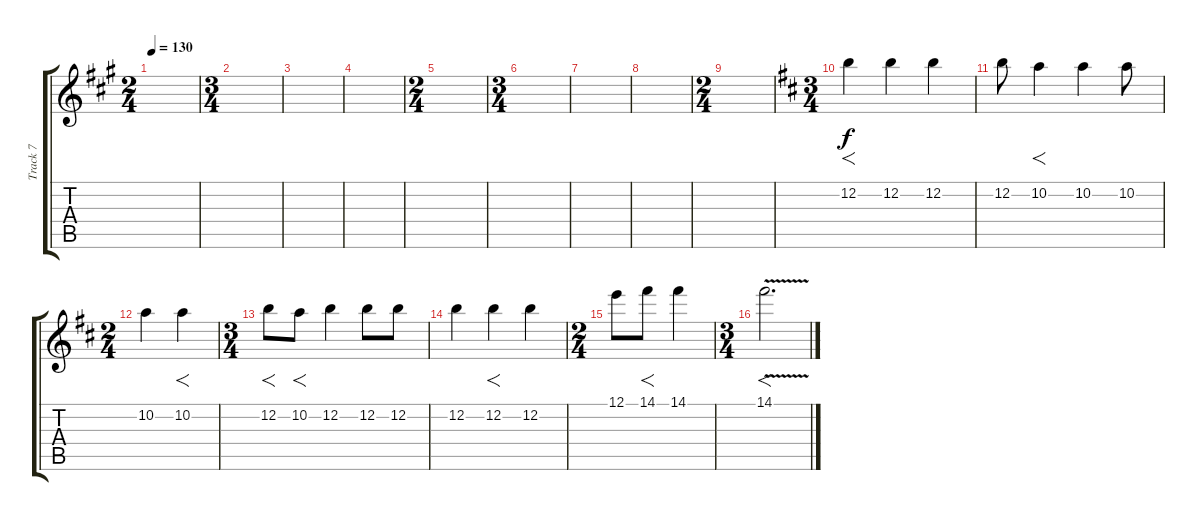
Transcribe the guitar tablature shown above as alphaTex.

\track ("Track 7" "Track 7") {instrument distortionguitar}
\staff {score tabs}
\tuning (E4 B3 G3 D3 A2 E2) {hide}
\ts (2 4)
\tempo 130
\clef g2
\ks a
|
\ts (3 4)
|
|
|
\ts (2 4)
|
\ts (3 4)
|
|
|
\ts (2 4)
|
\ts (3 4)
\ks d
12.2.4{f} 12.2.4 12.2.4 |
12.2.8 10.2.4{f} 10.2.4 10.2.8 |
\ts (2 4)
10.2.4 10.2.4{f} |
\ts (3 4)
12.2.8{f} 10.2.8{f} 12.2.4 12.2.8 12.2.8 |
12.2.4 12.2.4{f} 12.2.4 |
\ts (2 4)
12.1.8 14.1.8{f} 14.1.4 |
\ts (3 4)
14.1{v}.2{f d}
